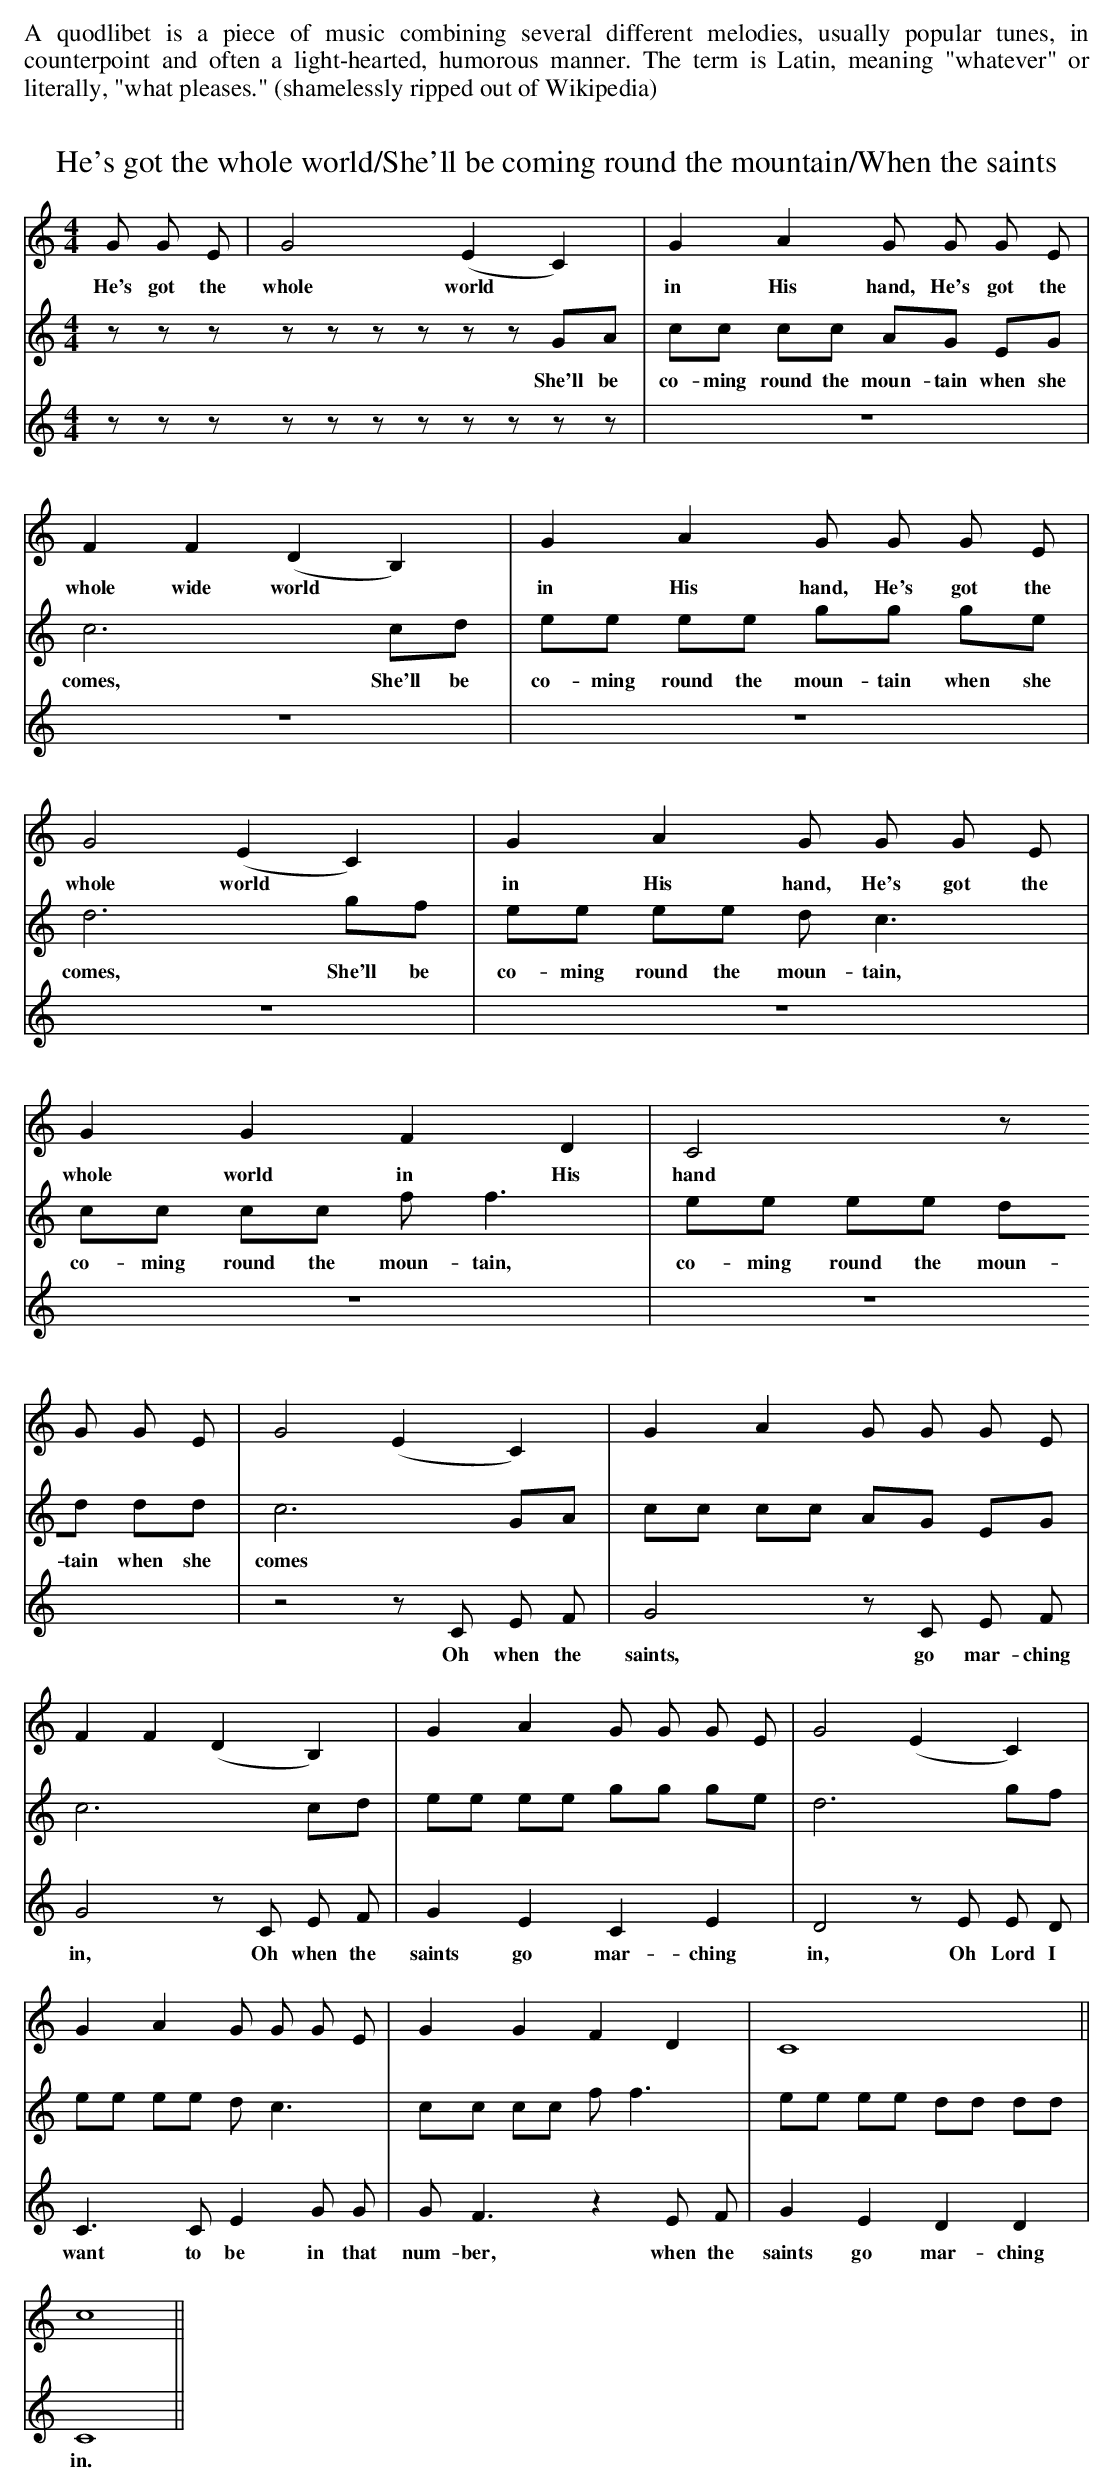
X:1
T:He's got the whole world/She'll be coming round the mountain/When the saints
M:4/4
L:1/8
Q:1/4=100
K:Cmaj
V:1
 G G E | G4 (E2C2)| G2 A2 G G G E| F2 F2 (D2B,2)| G2 A2 G G G E| G4 (E2C2)|G2 A2 G G G E| G2 G2 F2 D2 |C4 z
w:He's got the whole world* in His hand, He's got the whole wide world* in His hand, He's got the whole world* in His hand, He's got the whole world in His hand
 G G E | G4 (E2C2)| G2 A2 G G G E| F2 F2 (D2B,2)| G2 A2 G G G E| G4 (E2C2)|G2 A2 G G G E| G2 G2 F2 D2 |C8 ||
V:2
zzzzzzzzz GA |cc cc AG EG|c6 cd|ee ee gg ge|d6 gf|ee ee dc3|cc cc ff3|ee ee dd dd|c6
w:She'll be co-ming round the moun-tain when she comes, She'll be co-ming round the moun-tain when she comes, She'll be co-ming round the moun-tain, co-ming round the moun-tain, co-ming round the moun-tain when she comes
GA |cc cc AG EG|c6 cd|ee ee gg ge|d6 gf|ee ee dc3|cc cc ff3|ee ee dd dd|c8 ||
V:3
zzzzzzzz zzz|z8|z8|z8|z8|z8|z8|z8|z4 z
 C E F|G4 z C E F|G4 z C E F|G2 E2 C2 E2|D4 z E E D|C3C E2 G G| GF3 z2 E F| G2 E2 D2 D2| C8||
w:Oh when the saints, go mar-ching in,  Oh when the saints go mar-ching in, Oh Lord I want to be in that num-ber, when the saints go mar-ching in.
